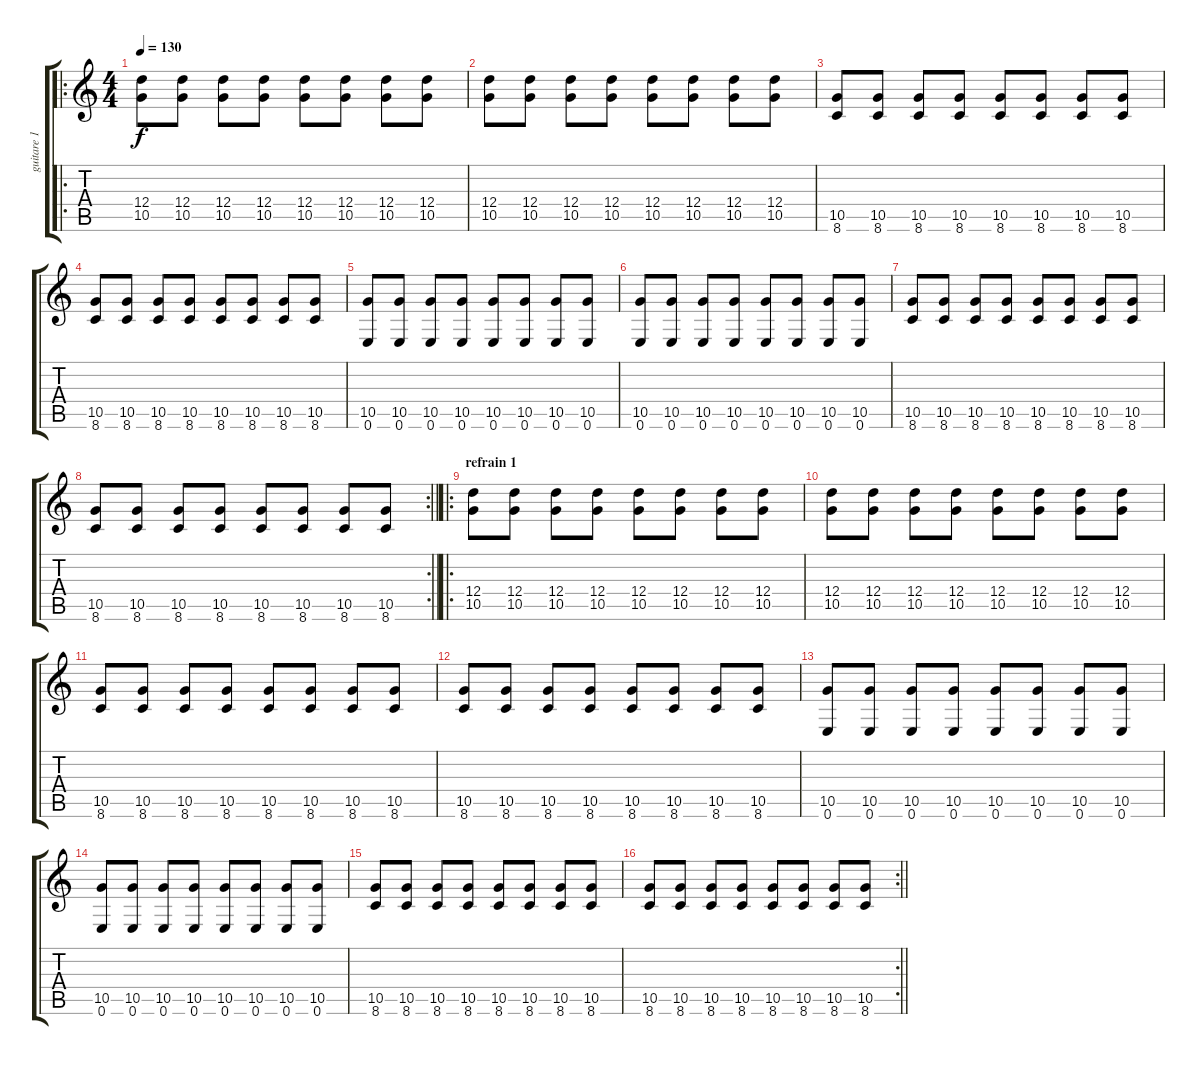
\track ("guitare 1" "guitare 1") {instrument electricguitarclean}
\staff {score tabs}
\tuning (E4 B3 G3 D3 A2 E2) {hide}
\ro
\ts (4 4)
\tempo 130
\clef g2
\ks c
(12.4 10.5).8{dy f} (12.4 10.5).8 (12.4 10.5).8 (12.4 10.5).8 (12.4 10.5).8 (12.4 10.5).8 (12.4 10.5).8 (12.4 10.5).8 |
(12.4 10.5).8 (12.4 10.5).8 (12.4 10.5).8 (12.4 10.5).8 (12.4 10.5).8 (12.4 10.5).8 (12.4 10.5).8 (12.4 10.5).8 |
(10.5 8.6).8 (10.5 8.6).8 (10.5 8.6).8 (10.5 8.6).8 (10.5 8.6).8 (10.5 8.6).8 (10.5 8.6).8 (10.5 8.6).8 |
(10.5 8.6).8 (10.5 8.6).8 (10.5 8.6).8 (10.5 8.6).8 (10.5 8.6).8 (10.5 8.6).8 (10.5 8.6).8 (10.5 8.6).8 |
(10.5 0.6).8 (10.5 0.6).8 (10.5 0.6).8 (10.5 0.6).8 (10.5 0.6).8 (10.5 0.6).8 (10.5 0.6).8 (10.5 0.6).8 |
(10.5 0.6).8 (10.5 0.6).8 (10.5 0.6).8 (10.5 0.6).8 (10.5 0.6).8 (10.5 0.6).8 (10.5 0.6).8 (10.5 0.6).8 |
(10.5 8.6).8 (10.5 8.6).8 (10.5 8.6).8 (10.5 8.6).8 (10.5 8.6).8 (10.5 8.6).8 (10.5 8.6).8 (10.5 8.6).8 |
\rc 2
\barLineRight lightlight
(10.5 8.6).8 (10.5 8.6).8 (10.5 8.6).8 (10.5 8.6).8 (10.5 8.6).8 (10.5 8.6).8 (10.5 8.6).8 (10.5 8.6).8 |
\ro
\section ("" "refrain 1")
(12.4 10.5).8 (12.4 10.5).8 (12.4 10.5).8 (12.4 10.5).8 (12.4 10.5).8 (12.4 10.5).8 (12.4 10.5).8 (12.4 10.5).8 |
(12.4 10.5).8 (12.4 10.5).8 (12.4 10.5).8 (12.4 10.5).8 (12.4 10.5).8 (12.4 10.5).8 (12.4 10.5).8 (12.4 10.5).8 |
(10.5 8.6).8 (10.5 8.6).8 (10.5 8.6).8 (10.5 8.6).8 (10.5 8.6).8 (10.5 8.6).8 (10.5 8.6).8 (10.5 8.6).8 |
(10.5 8.6).8 (10.5 8.6).8 (10.5 8.6).8 (10.5 8.6).8 (10.5 8.6).8 (10.5 8.6).8 (10.5 8.6).8 (10.5 8.6).8 |
(10.5 0.6).8 (10.5 0.6).8 (10.5 0.6).8 (10.5 0.6).8 (10.5 0.6).8 (10.5 0.6).8 (10.5 0.6).8 (10.5 0.6).8 |
(10.5 0.6).8 (10.5 0.6).8 (10.5 0.6).8 (10.5 0.6).8 (10.5 0.6).8 (10.5 0.6).8 (10.5 0.6).8 (10.5 0.6).8 |
(10.5 8.6).8 (10.5 8.6).8 (10.5 8.6).8 (10.5 8.6).8 (10.5 8.6).8 (10.5 8.6).8 (10.5 8.6).8 (10.5 8.6).8 |
\rc 2
\barLineRight lightlight
(10.5 8.6).8 (10.5 8.6).8 (10.5 8.6).8 (10.5 8.6).8 (10.5 8.6).8 (10.5 8.6).8 (10.5 8.6).8 (10.5 8.6).8
